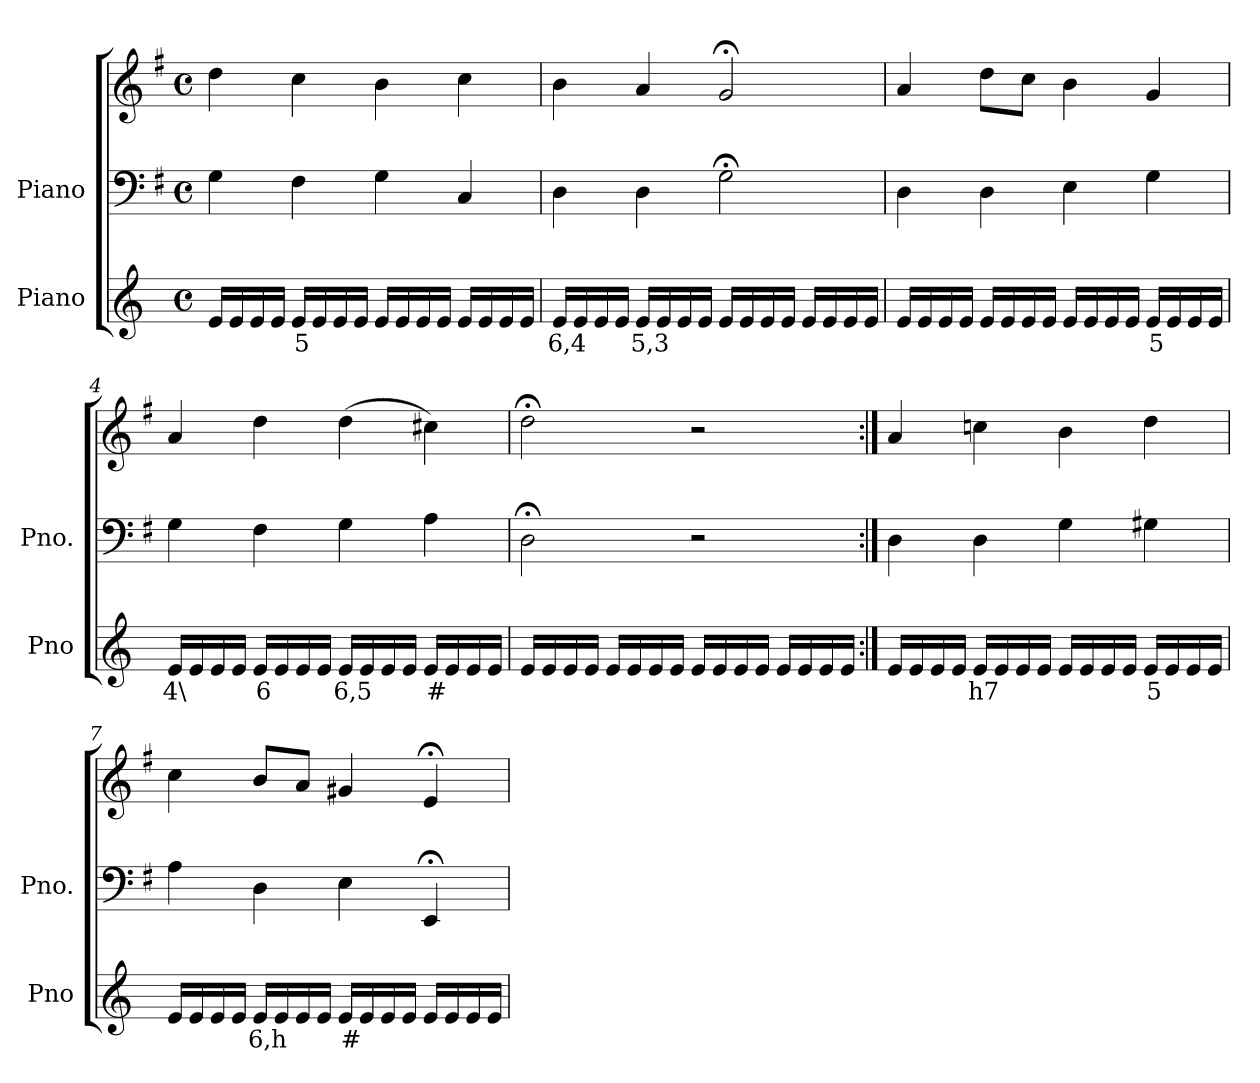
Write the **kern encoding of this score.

**kern	**text	**kern	**kern
*part2	*part2	*part1	*part1
*staff3	*staff3	*staff2	*staff1
*I"Piano	*	*I"Piano	*
*I'Pno	*	*I'Pno.	*
*clefG2	*	*clefF4	*clefG2
*k[]	*	*k[f#]	*k[f#]
*M4/4	*	*M4/4	*M4/4
*met(c)	*	*met(c)	*met(c)
=1	=1	=1	=1
16e/LL	.	4G\	4dd\
16e/	.	.	.
16e/	.	.	.
16e/JJ	.	.	.
!	!LO:LY:b	!	!
16e/LL	5	4F#\	4cc\
16e/	.	.	.
16e/	.	.	.
16e/JJ	.	.	.
16e/LL	.	4G\	4b\
16e/	.	.	.
16e/	.	.	.
16e/JJ	.	.	.
16e/LL	.	4C/	4cc\
16e/	.	.	.
16e/	.	.	.
16e/JJ	.	.	.
=2	=2	=2	=2
!	!LO:LY:b	!	!
16e/LL	6,4	4D\	4b\
16e/	.	.	.
16e/	.	.	.
16e/JJ	.	.	.
!	!LO:LY:b	!	!
16e/LL	5,3	4D\	4a/
16e/	.	.	.
16e/	.	.	.
16e/JJ	.	.	.
16e/LL	.	2G;<\	2g;</
16e/	.	.	.
16e/	.	.	.
16e/JJ	.	.	.
16e/LL	.	.	.
16e/	.	.	.
16e/	.	.	.
16e/JJ	.	.	.
=3	=3	=3	=3
16e/LL	.	4D\	4a/
16e/	.	.	.
16e/	.	.	.
16e/JJ	.	.	.
16e/LL	.	4D\	8dd\L
16e/	.	.	.
16e/	.	.	8cc\J
16e/JJ	.	.	.
16e/LL	.	4E\	4b\
16e/	.	.	.
16e/	.	.	.
16e/JJ	.	.	.
!	!LO:LY:b	!	!
16e/LL	5	4G\	4g/
16e/	.	.	.
16e/	.	.	.
16e/JJ	.	.	.
=4	=4	=4	=4
!	!LO:LY:b	!	!
16e/LL	4\	4G\	4a/
16e/	.	.	.
16e/	.	.	.
16e/JJ	.	.	.
!	!LO:LY:b	!	!
16e/LL	6	4F#\	4dd\
16e/	.	.	.
16e/	.	.	.
16e/JJ	.	.	.
!	!LO:LY:b	!	!
16e/LL	6,5	4G\	(>4dd\
16e/	.	.	.
16e/	.	.	.
16e/JJ	.	.	.
!	!LO:LY:b	!	!
16e/LL	#	4A\	4cc#X\)
16e/	.	.	.
16e/	.	.	.
16e/JJ	.	.	.
=5	=5	=5	=5
16e/LL	.	2D;<\	2dd;<\
16e/	.	.	.
16e/	.	.	.
16e/JJ	.	.	.
16e/LL	.	.	.
16e/	.	.	.
16e/	.	.	.
16e/JJ	.	.	.
16e/LL	.	2r	2r
16e/	.	.	.
16e/	.	.	.
16e/JJ	.	.	.
16e/LL	.	.	.
16e/	.	.	.
16e/	.	.	.
16e/JJ	.	.	.
=6:|!	=6:|!	=6:|!	=6:|!
16e/LL	.	4D\	4a/
16e/	.	.	.
16e/	.	.	.
16e/JJ	.	.	.
!	!LO:LY:b	!	!
16e/LL	h7	4D\	4ccn\
16e/	.	.	.
16e/	.	.	.
16e/JJ	.	.	.
16e/LL	.	4G\	4b\
16e/	.	.	.
16e/	.	.	.
16e/JJ	.	.	.
!	!LO:LY:b	!	!
16e/LL	5	4G#X\	4dd\
16e/	.	.	.
16e/	.	.	.
16e/JJ	.	.	.
=7	=7	=7	=7
16e/LL	.	4A\	4cc\
16e/	.	.	.
16e/	.	.	.
16e/JJ	.	.	.
!	!LO:LY:b	!	!
16e/LL	6,h	4D\	8b/L
16e/	.	.	.
16e/	.	.	8a/J
16e/JJ	.	.	.
!	!LO:LY:b	!	!
16e/LL	#	4E\	4g#X/
16e/	.	.	.
16e/	.	.	.
16e/JJ	.	.	.
16e/LL	.	4EE;</	4e;</
16e/	.	.	.
16e/	.	.	.
16e/JJ	.	.	.
=	=	=	=
*-	*-	*-	*-
